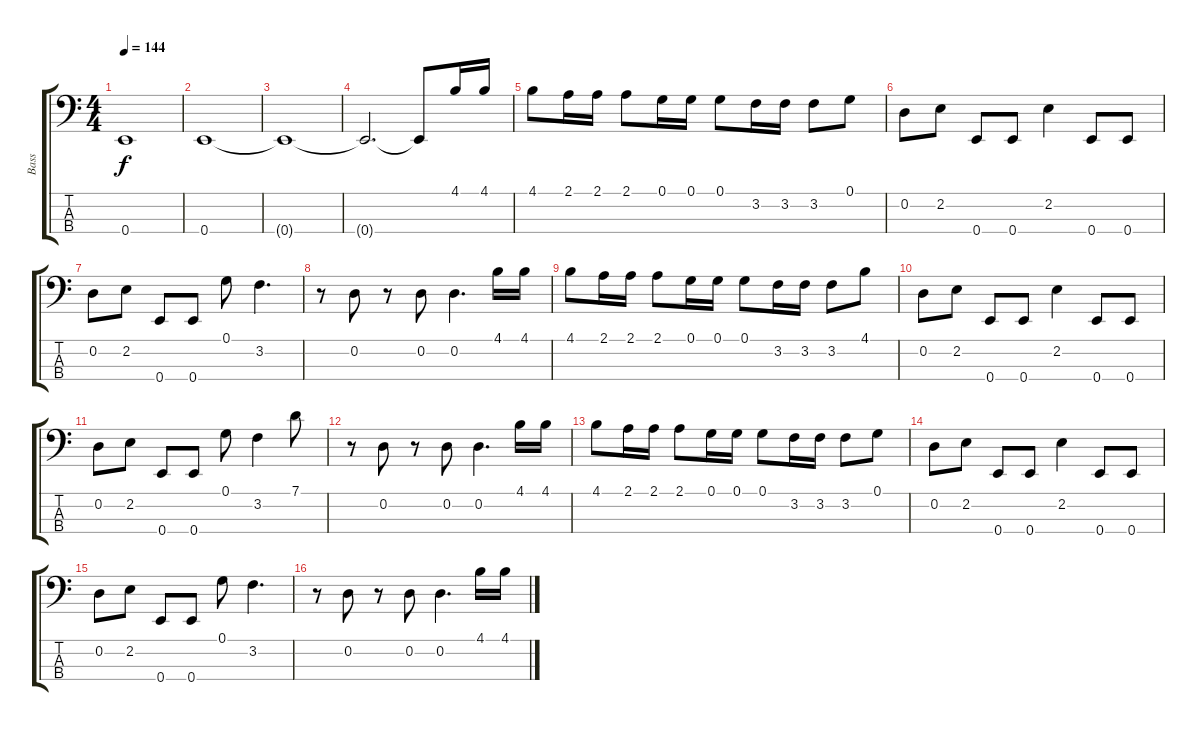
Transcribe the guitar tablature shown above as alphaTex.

\track ("Bass" "Bass") {instrument fretlessbass}
\staff {score tabs}
\tuning (G2 D2 A1 E1) {hide}
\ts (4 4)
\tempo 144
\clef f4
\ks c
0.4{t}.1{dy f} |
0.4.1 |
0.4{t}.1 |
0.4{t}.2{d} 0.4{t}.8 4.1.16 4.1.16 |
4.1.8 2.1.16 2.1.16 2.1.8 0.1.16 0.1.16 0.1.8 3.2.16 3.2.16 3.2.8 0.1.8 |
0.2.8 2.2.8 0.4.8 0.4.8 2.2.4 0.4.8 0.4.8 |
0.2.8 2.2.8 0.4.8 0.4.8 0.1.8 3.2.4{d} |
r.8 0.2.8 r.8 0.2.8 0.2.4{d} 4.1.16 4.1.16 |
4.1.8 2.1.16 2.1.16 2.1.8 0.1.16 0.1.16 0.1.8 3.2.16 3.2.16 3.2.8 4.1.8 |
0.2.8 2.2.8 0.4.8 0.4.8 2.2.4 0.4.8 0.4.8 |
0.2.8 2.2.8 0.4.8 0.4.8 0.1.8 3.2.4 7.1.8 |
r.8 0.2.8 r.8 0.2.8 0.2.4{d} 4.1.16 4.1.16 |
4.1.8 2.1.16 2.1.16 2.1.8 0.1.16 0.1.16 0.1.8 3.2.16 3.2.16 3.2.8 0.1.8 |
0.2.8 2.2.8 0.4.8 0.4.8 2.2.4 0.4.8 0.4.8 |
0.2.8 2.2.8 0.4.8 0.4.8 0.1.8 3.2.4{d} |
r.8 0.2.8 r.8 0.2.8 0.2.4{d} 4.1.16 4.1.16
